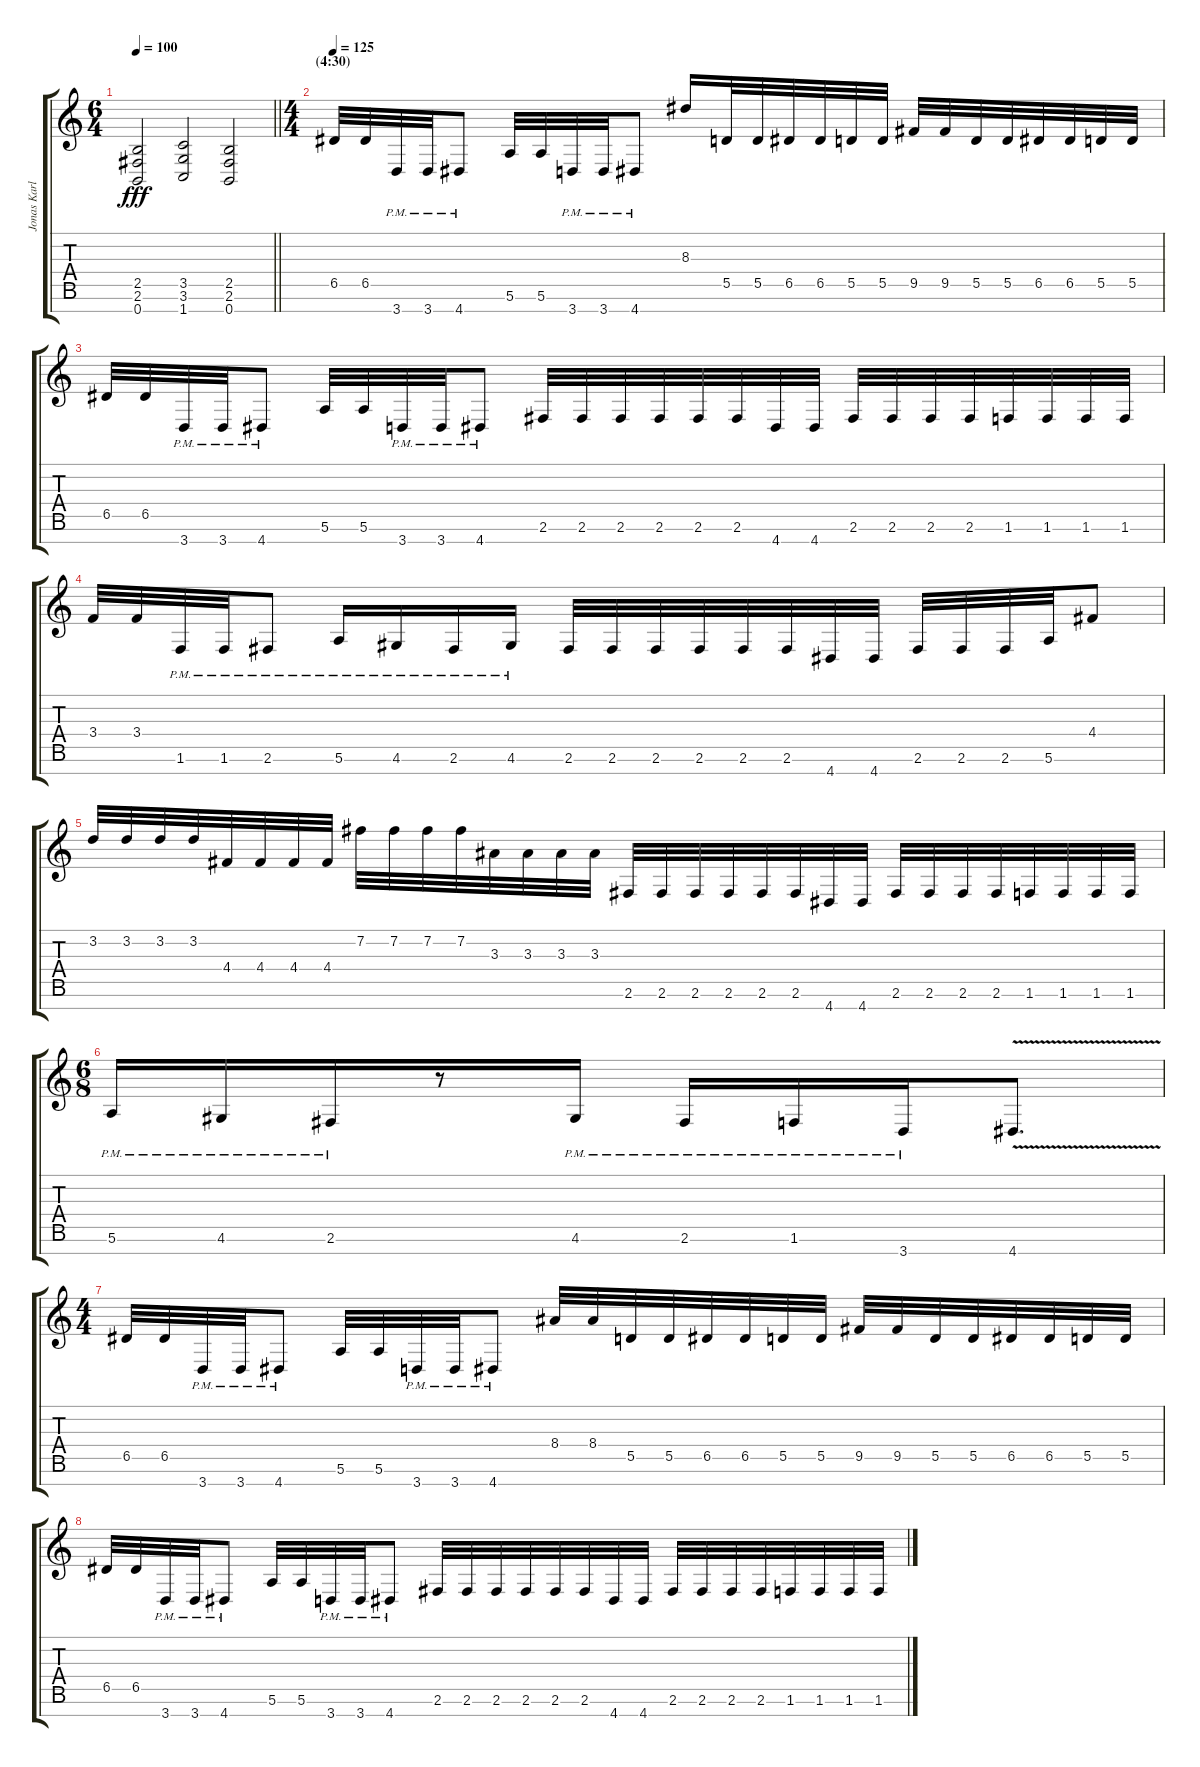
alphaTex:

\track ("Jonas Karlsson" "Jonas Karl") {instrument distortionguitar}
\staff {score tabs}
\tuning (E4 B3 G3 D3 A2 E2 B1) {hide}
\ts (6 4)
\tempo 100
\clef g2
\barLineRight lightlight
\ks c
(2.5 2.6 0.7).2{dy fff} (3.5 3.6 1.7).2 (2.5 2.6 0.7).2 |
\ts (4 4)
\section ("" "(4:30)")
\tempo 125
6.5.32 6.5.32 3.7{pm}.32 3.7{pm}.32 4.7{pm}.8 5.6.32 5.6.32 3.7{pm}.32 3.7{pm}.32 4.7{pm}.8 8.3.16 5.5.32 5.5.32 6.5.32 6.5.32 5.5.32 5.5.32 9.5.32 9.5.32 5.5.32 5.5.32 6.5.32 6.5.32 5.5.32 5.5.32 |
6.5.32 6.5.32 3.7{pm}.32 3.7{pm}.32 4.7{pm}.8 5.6.32 5.6.32 3.7{pm}.32 3.7{pm}.32 4.7{pm}.8 2.6.32 2.6.32 2.6.32 2.6.32 2.6.32 2.6.32 4.7.32 4.7.32 2.6.32 2.6.32 2.6.32 2.6.32 1.6.32 1.6.32 1.6.32 1.6.32 |
3.4.32 3.4.32 1.6{pm}.32 1.6{pm}.32 2.6{pm}.8 5.6{pm}.16 4.6{pm}.16 2.6{pm}.16 4.6{pm}.16 2.6.32 2.6.32 2.6.32 2.6.32 2.6.32 2.6.32 4.7.32 4.7.32 2.6.32 2.6.32 2.6.32 5.6.32 4.4.8 |
3.2.32 3.2.32 3.2.32 3.2.32 4.4.32 4.4.32 4.4.32 4.4.32 7.2.32 7.2.32 7.2.32 7.2.32 3.3.32 3.3.32 3.3.32 3.3.32 2.6.32 2.6.32 2.6.32 2.6.32 2.6.32 2.6.32 4.7.32 4.7.32 2.6.32 2.6.32 2.6.32 2.6.32 1.6.32 1.6.32 1.6.32 1.6.32 |
\ts (6 8)
5.6{pm}.16 4.6{pm}.16 2.6{pm}.16 r.8 4.6{pm}.16 2.6{pm}.16 1.6{pm}.16 3.7{pm}.16 4.7{v}.8{d} |
\ts (4 4)
6.5.32 6.5.32 3.7{pm}.32 3.7{pm}.32 4.7{pm}.8 5.6.32 5.6.32 3.7{pm}.32 3.7{pm}.32 4.7{pm}.8 8.4.32 8.4.32 5.5.32 5.5.32 6.5.32 6.5.32 5.5.32 5.5.32 9.5.32 9.5.32 5.5.32 5.5.32 6.5.32 6.5.32 5.5.32 5.5.32 |
6.5.32 6.5.32 3.7{pm}.32 3.7{pm}.32 4.7{pm}.8 5.6.32 5.6.32 3.7{pm}.32 3.7{pm}.32 4.7{pm}.8 2.6.32 2.6.32 2.6.32 2.6.32 2.6.32 2.6.32 4.7.32 4.7.32 2.6.32 2.6.32 2.6.32 2.6.32 1.6.32 1.6.32 1.6.32 1.6.32
